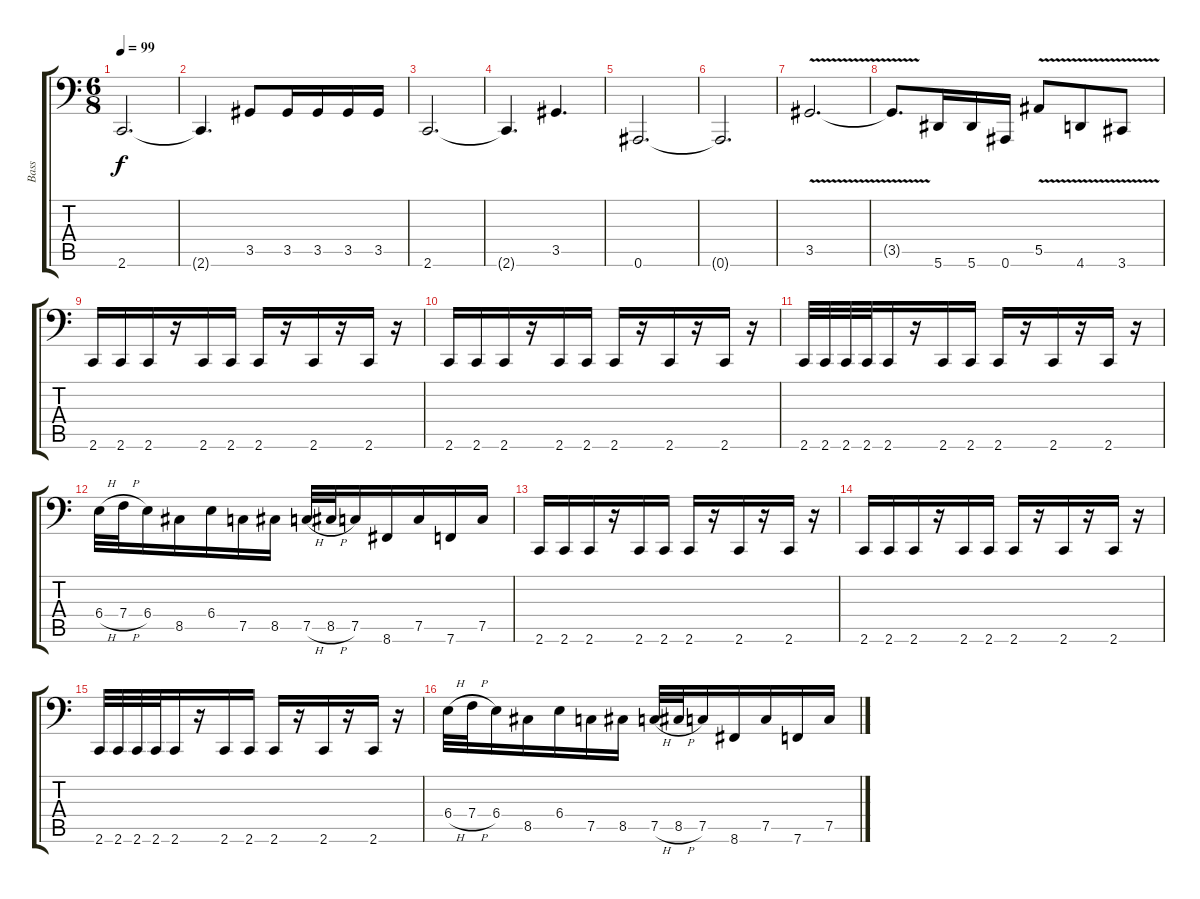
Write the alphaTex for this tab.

\track ("Bass" "Bass") {instrument electricbasspick}
\staff {score tabs}
\tuning (C3 G2 Eb2 Bb1 F1 Bb0) {hide}
\ts (6 8)
\tempo 99
\clef f4
\ks c
2.6.2{d dy f} |
2.6{t}.4{d} 3.5.8 3.5.16 3.5.16 3.5.16 3.5.16 |
2.6.2{d} |
2.6{t}.4{d} 3.5.4{d} |
0.6.2{d} |
0.6{t}.2{d} |
3.5{v}.2{d} |
3.5{t}.8{d} 5.6.16 5.6.16 0.6.16 5.5{v}.8 4.6{v}.8 3.6{v}.8 |
2.6.16 2.6.16 2.6.16 r.16 2.6.16 2.6.16 2.6.16 r.16 2.6.16 r.16 2.6.16 r.16 |
2.6.16 2.6.16 2.6.16 r.16 2.6.16 2.6.16 2.6.16 r.16 2.6.16 r.16 2.6.16 r.16 |
2.6.32 2.6.32 2.6.32 2.6.32 2.6.16 r.16 2.6.16 2.6.16 2.6.16 r.16 2.6.16 r.16 2.6.16 r.16 |
6.4{h}.32 7.4{h}.32 6.4.16 8.5.16 6.4.16 7.5.16 8.5.16 7.5{h}.32 8.5{h}.32 7.5.16 8.6.16 7.5.16 7.6.16 7.5.16 |
2.6.16 2.6.16 2.6.16 r.16 2.6.16 2.6.16 2.6.16 r.16 2.6.16 r.16 2.6.16 r.16 |
2.6.16 2.6.16 2.6.16 r.16 2.6.16 2.6.16 2.6.16 r.16 2.6.16 r.16 2.6.16 r.16 |
2.6.32 2.6.32 2.6.32 2.6.32 2.6.16 r.16 2.6.16 2.6.16 2.6.16 r.16 2.6.16 r.16 2.6.16 r.16 |
6.4{h}.32 7.4{h}.32 6.4.16 8.5.16 6.4.16 7.5.16 8.5.16 7.5{h}.32 8.5{h}.32 7.5.16 8.6.16 7.5.16 7.6.16 7.5.16
